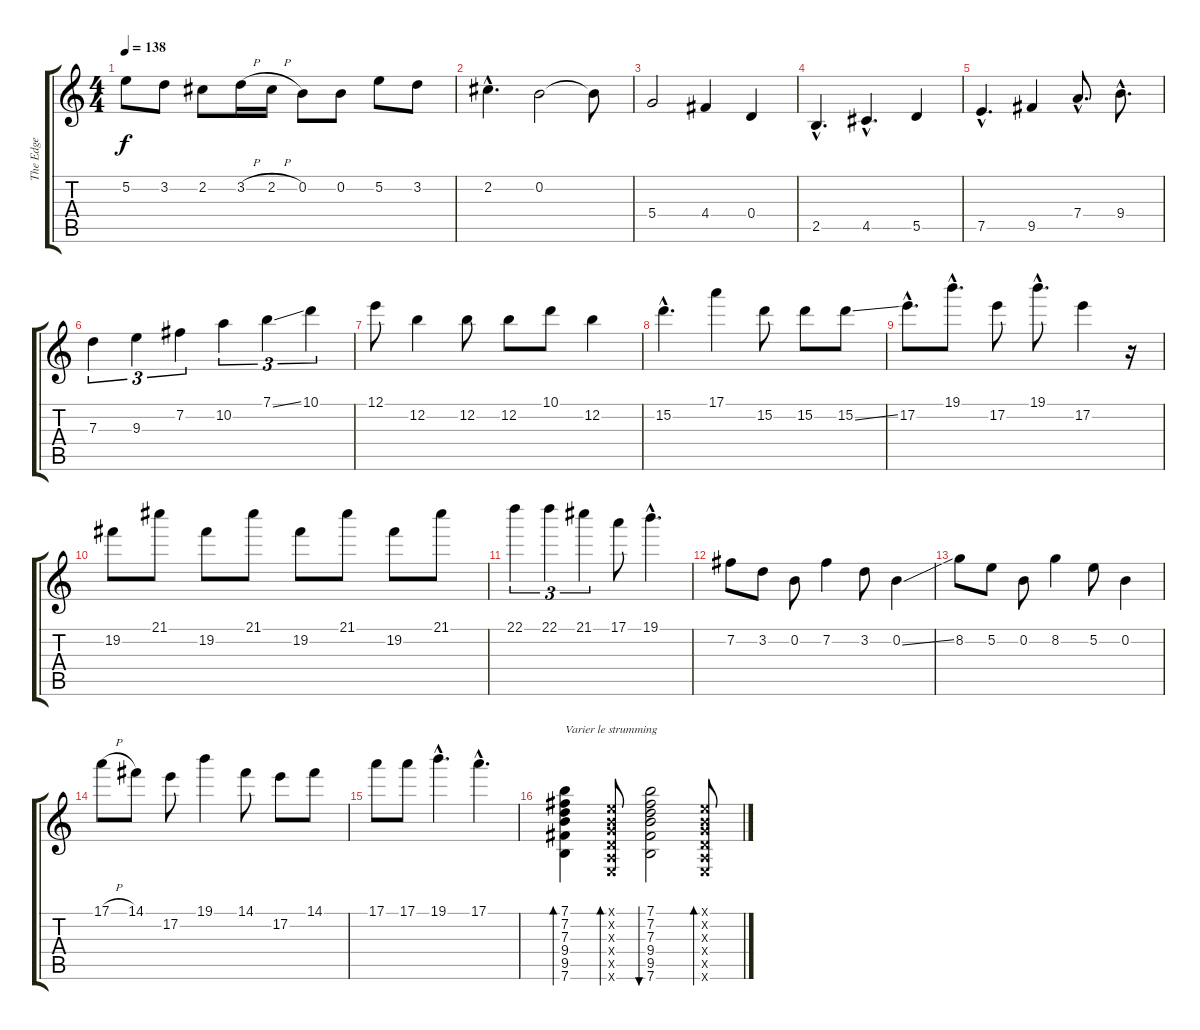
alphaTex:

\track ("The Edge" "The Edge") {instrument overdrivenguitar}
\staff {score tabs}
\tuning (E4 B3 G3 D3 A2 E2) {hide}
\ts (4 4)
\tempo 138
\clef g2
\ks c
5.2.8{dy f} 3.2.8 2.2.8 3.2{h}.16 2.2{h}.16 0.2.8 0.2.8 5.2.8 3.2.8 |
2.2{hac}.4{d} 0.2.2 0.2{t}.8 |
5.4.2 4.4.4 0.4.4 |
2.5{hac}.4{d} 4.5{hac}.4{d} 5.5.4 |
7.5{hac}.4{d} 9.5.4 7.4{hac}.8{d} 9.4{hac}.8{d} |
7.3.4{tu (3 2)} 9.3.4{tu (3 2)} 7.2.4{tu (3 2)} 10.2.4{tu (3 2)} 7.1{ss}.4{tu (3 2)} 10.1.4{tu (3 2)} |
12.1.8 12.2.4 12.2.8 12.2.8 10.1.8 12.2.4 |
15.2{hac}.4{d} 17.1.4 15.2.8 15.2.8 15.2{ss}.8 |
17.2{hac}.8{d} 19.1{hac}.8{d} 17.2.8 19.1{hac}.8{d} 17.2.4 r.16 |
19.2.8 21.1.8 19.2.8 21.1.8 19.2.8 21.1.8 19.2.8 21.1.8 |
22.1.4{tu (3 2)} 22.1.4{tu (3 2)} 21.1.4{tu (3 2)} 17.1.8 19.1{hac}.4{d} |
7.2.8 3.2.8 0.2.8 7.2.4 3.2.8 0.2{ss}.4 |
8.2.8 5.2.8 0.2.8 8.2.4 5.2.8 0.2.4 |
17.1{h}.8 14.1.8 17.2.8 19.1.4 14.1.8 17.2.8 14.1.8 |
17.1.8 17.1.8 19.1{hac}.4{d} 17.1{hac}.4{d} |
(7.1 7.2 7.3 9.4 9.5 7.6).4{bd 60 txt "Varier le strumming"} (0.1{x} 0.2{x} 0.3{x} 0.4{x} 0.5{x} 0.6{x}).8{bd 120} (7.1 7.2 7.3 9.4 9.5 7.6).2{bu 60} (0.1{x} 0.2{x} 0.3{x} 0.4{x} 0.5{x} 0.6{x}).8{bd 120}
